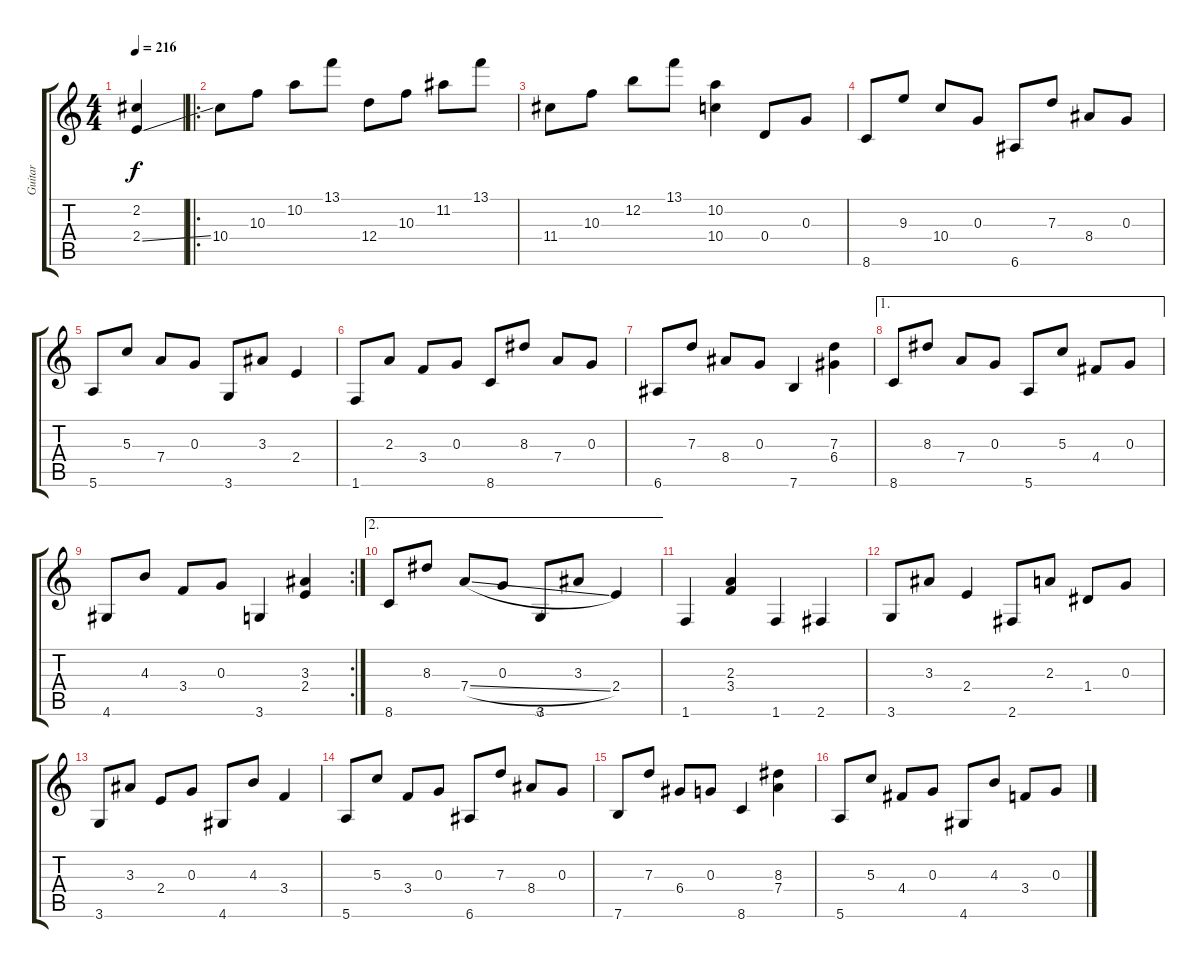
\track ("Guitar" "Guitar") {instrument acousticguitarnylon}
\staff {score tabs}
\tuning (E4 B3 G3 D3 A2 E2) {hide}
\ts (4 4)
\tempo 216
\clef g2
\ks c
(2.2 2.4{ss}).4{dy f instrument acousticguitarnylon} |
\ro
10.4.8 10.3.8 10.2.8 13.1.8 12.4.8 10.3.8 11.2.8 13.1.8 |
11.4.8 10.3.8 12.2.8 13.1.8 (10.2 10.4).4 0.4.8 0.3.8 |
8.6.8 9.3.8 10.4.8 0.3.8 6.6.8 7.3.8 8.4.8 0.3.8 |
5.6.8 5.3.8 7.4.8 0.3.8 3.6.8 3.3.8 2.4.4 |
1.6.8 2.3.8 3.4.8 0.3.8 8.6.8 8.3.8 7.4.8 0.3.8 |
6.6.8 7.3.8 8.4.8 0.3.8 7.6.4 (7.3 6.4).4 |
\ae 1
8.6.8 8.3.8 7.4.8 0.3.8 5.6.8 5.3.8 4.4.8 0.3.8 |
\rc 2
4.6.8 4.3.8 3.4.8 0.3.8 3.6.4 (3.3 2.4).4 |
\ae 2
8.6.8 8.3.8 7.4{sl}.8 0.3.8 3.6.8 3.3.8 2.4.4 |
1.6.4 (2.3 3.4).4 1.6.4 2.6.4 |
3.6.8 3.3.8 2.4.4 2.6.8 2.3.8 1.4.8 0.3.8 |
3.6.8 3.3.8 2.4.8 0.3.8 4.6.8 4.3.8 3.4.4 |
5.6.8 5.3.8 3.4.8 0.3.8 6.6.8 7.3.8 8.4.8 0.3.8 |
7.6.8 7.3.8 6.4.8 0.3.8 8.6.4 (8.3 7.4).4 |
5.6.8 5.3.8 4.4.8 0.3.8 4.6.8 4.3.8 3.4.8 0.3.8
